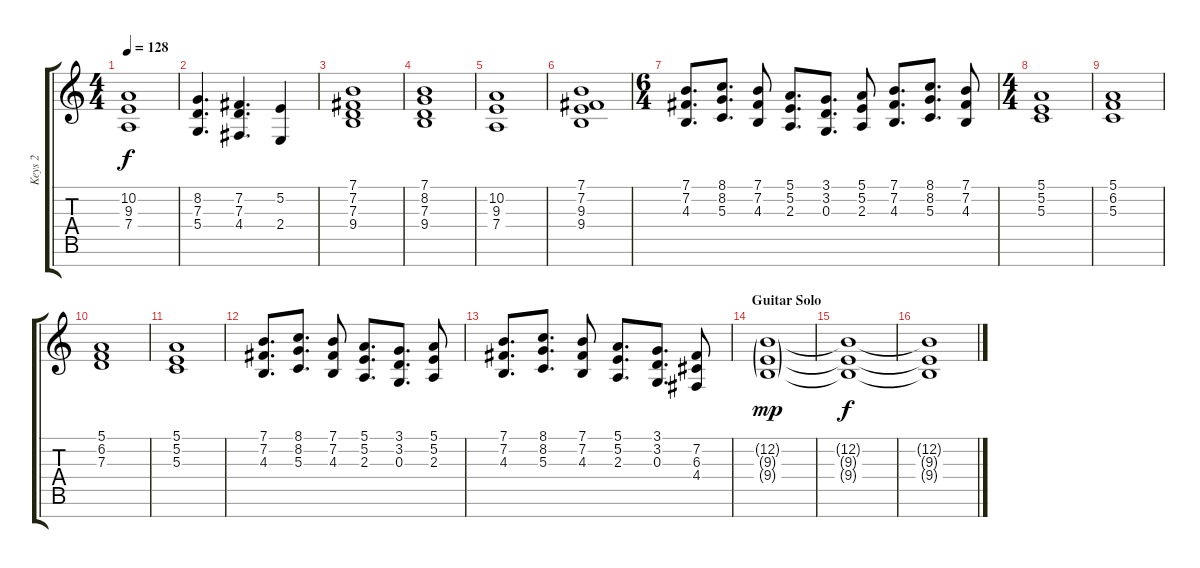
\track ("Keys 2" "Keys 2") {instrument lead1square}
\staff {score tabs}
\tuning (E4 B3 G3 D3 A2 E2 B1) {hide}
\ts (4 4)
\tempo 128
\clef g2
\ks c
(10.2 9.3 7.4).1{dy f} |
(8.2 7.3 5.4).4{d} (7.2 7.3 4.4).4{d} (5.2 2.4).4 |
(7.1 7.2 7.3 9.4).1 |
(7.1 8.2 7.3 9.4).1 |
(10.2 9.3 7.4).1 |
(7.1 7.2 9.3 9.4).1 |
\ts (6 4)
(7.1 7.2 4.3).8{d} (8.1 8.2 5.3).8{d} (7.1 7.2 4.3).8 (5.1 5.2 2.3).8{d} (3.1 3.2 0.3).8{d} (5.1 5.2 2.3).8 (7.1 7.2 4.3).8{d} (8.1 8.2 5.3).8{d} (7.1 7.2 4.3).8 |
\ts (4 4)
(5.1 5.2 5.3).1 |
(5.1 6.2 5.3).1 |
(5.1 6.2 7.3).1 |
(5.1 5.2 5.3).1 |
(7.1 7.2 4.3).8{d} (8.1 8.2 5.3).8{d} (7.1 7.2 4.3).8 (5.1 5.2 2.3).8{d} (3.1 3.2 0.3).8{d} (5.1 5.2 2.3).8 |
(7.1 7.2 4.3).8{d} (8.1 8.2 5.3).8{d} (7.1 7.2 4.3).8 (5.1 5.2 2.3).8{d} (3.1 3.2 0.3).8{d} (7.2 6.3 4.4).8 |
\section ("" "Guitar Solo")
(12.2{g} 9.3{g} 9.4{g}).1{dy mp} |
(12.2{t} 9.3{t} 9.4{t}).1{dy f} |
(12.2{t} 9.3{t} 9.4{t}).1
